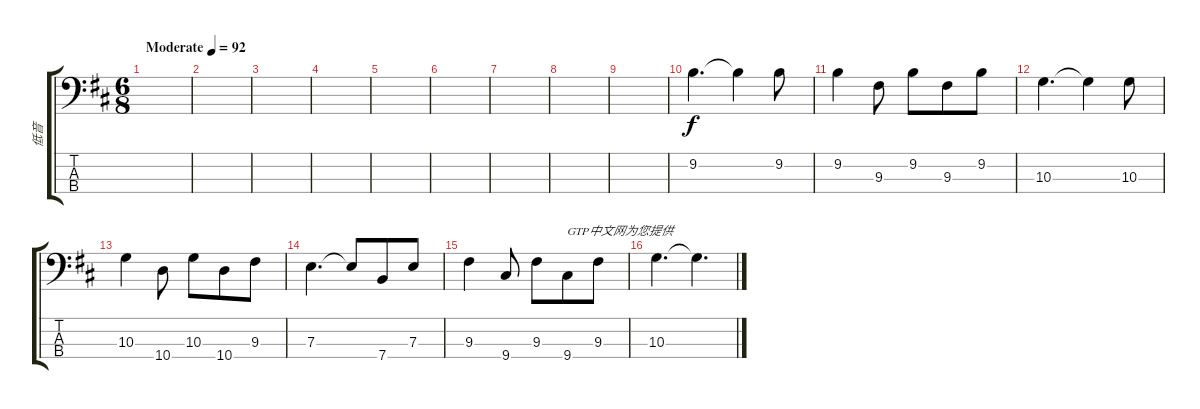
\track ("低音" "低音") {instrument electricbassfinger}
\staff {score tabs}
\tuning (G2 D2 A1 E1) {hide}
\ts (6 8)
\tempo (92 "Moderate")
\clef f4
\ks d
|
|
|
|
|
|
|
|
|
9.2.4{d} 9.2{t}.4 9.2.8 |
9.2.4 9.3.8 9.2.8 9.3.8 9.2.8 |
10.3.4{d} 10.3{t}.4 10.3.8 |
10.3.4 10.4.8 10.3.8 10.4.8 9.3.8 |
7.3.4{d} 7.3{t}.8 7.4.8 7.3.8 |
9.3.4 9.4.8 9.3.8 9.4.8{txt "GTP中文网为您提供"} 9.3.8 |
10.3.4{d} 10.3{t}.4{d}
